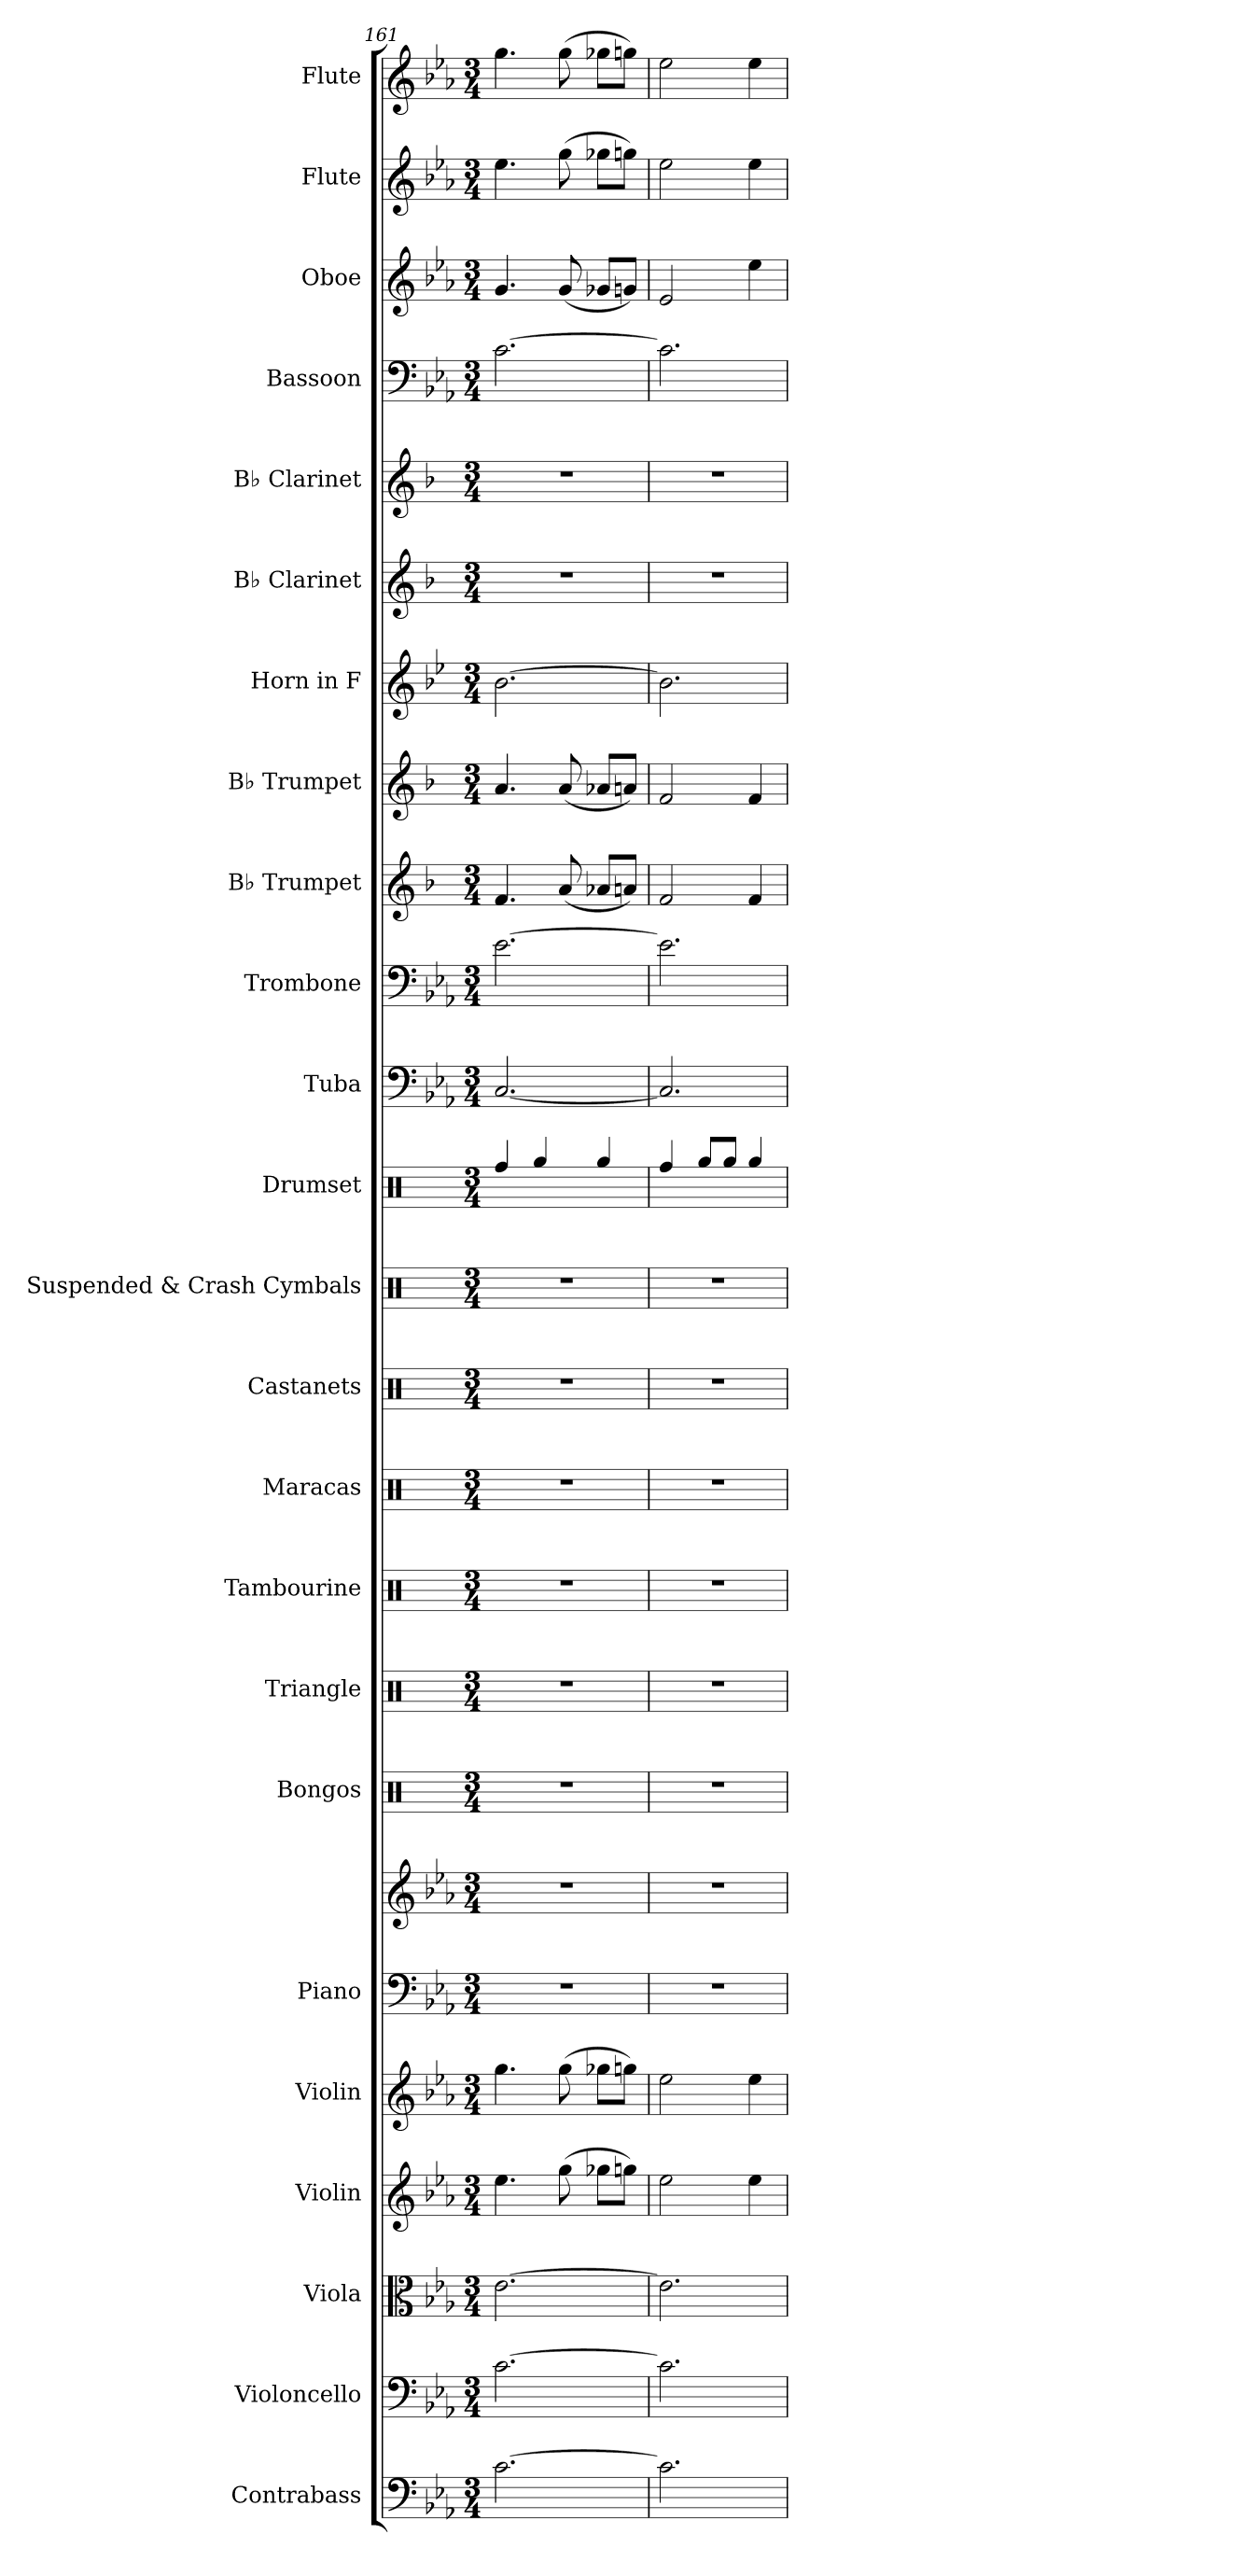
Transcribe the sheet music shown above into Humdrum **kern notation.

**kern	**kern	**kern	**kern	**kern	**kern	**kern	**kern	**kern	**kern	**kern	**kern	**kern	**kern	**kern	**kern	**kern	**kern	**kern	**kern	**kern	**kern	**kern	**kern	**kern
*part24	*part23	*part22	*part21	*part20	*part19	*part19	*part18	*part17	*part16	*part15	*part14	*part13	*part12	*part11	*part10	*part9	*part8	*part7	*part6	*part5	*part4	*part3	*part2	*part1
*staff25	*staff24	*staff23	*staff22	*staff21	*staff20	*staff19	*staff18	*staff17	*staff16	*staff15	*staff14	*staff13	*staff12	*staff11	*staff10	*staff9	*staff8	*staff7	*staff6	*staff5	*staff4	*staff3	*staff2	*staff1
*I"Contrabass	*I"Violoncello	*I"Viola	*I"Violin	*I"Violin	*I"Piano	*	*I"Bongos	*I"Triangle	*I"Tambourine	*I"Maracas	*I"Castanets	*I"Suspended &amp; Crash Cymbals	*I"Drumset	*I"Tuba	*I"Trombone	*I"B♭ Trumpet	*I"B♭ Trumpet	*I"Horn in F	*I"B♭ Clarinet	*I"B♭ Clarinet	*I"Bassoon	*I"Oboe	*I"Flute	*I"Flute
*I'Cb.	*I'Vc.	*I'Vla.	*I'Vln.	*I'Vln.	*I'Pno.	*	*I'Bon.	*I'Trgl.	*I'Tamb.	*I'Mrcs.	*I'Cst.	*I'Cym.	*I'D. Set	*I'Tba.	*I'Tbn.	*I'B♭ Tpt.	*I'B♭ Tpt.	*	*I'B♭ Cl.	*I'B♭ Cl.	*I'Bsn.	*I'Ob.	*I'Fl.	*I'Fl.
*clefF4	*clefF4	*clefC3	*clefG2	*clefG2	*clefF4	*clefG2	*clefX	*clefX	*clefX	*clefX	*clefX	*clefX	*clefX	*clefF4	*clefF4	*clefG2	*clefG2	*clefG2	*clefG2	*clefG2	*clefF4	*clefG2	*clefG2	*clefG2
*ITrd7c12	*	*	*	*	*	*	*	*	*	*	*	*	*	*	*	*ITrd1c2	*ITrd1c2	*ITrd4c7	*ITrd1c2	*ITrd1c2	*	*	*	*
*k[b-e-a-]	*k[b-e-a-]	*k[b-e-a-]	*k[b-e-a-]	*k[b-e-a-]	*k[b-e-a-]	*k[b-e-a-]	*k[]	*k[]	*k[]	*k[]	*k[]	*k[]	*k[]	*k[b-e-a-]	*k[b-e-a-]	*k[b-e-a-]	*k[b-e-a-]	*k[b-e-a-]	*k[b-e-a-]	*k[b-e-a-]	*k[b-e-a-]	*k[b-e-a-]	*k[b-e-a-]	*k[b-e-a-]
*M3/4	*M3/4	*M3/4	*M3/4	*M3/4	*M3/4	*M3/4	*M3/4	*M3/4	*M3/4	*M3/4	*M3/4	*M3/4	*M3/4	*M3/4	*M3/4	*M3/4	*M3/4	*M3/4	*M3/4	*M3/4	*M3/4	*M3/4	*M3/4	*M3/4
=161	=161	=161	=161	=161	=161	=161	=161	=161	=161	=161	=161	=161	=161	=161	=161	=161	=161	=161	=161	=161	=161	=161	=161	=161
[2.C\	[2.c\	[2.e-\	4.ee-\	4.gg\	2.r	2.r	2.r	2.r	2.r	2.r	2.r	2.r	4Rff/	[2.C/	[2.e-\	4.e-/	4.g/	[2.e-\	2.r	2.r	[2.c\	4.g/	4.ee-\	4.gg\
.	.	.	.	.	.	.	.	.	.	.	.	.	4Rgg/	.	.	.	.	.	.	.	.	.	.	.
.	.	.	(8gg\	(8gg\	.	.	.	.	.	.	.	.	.	.	.	(8g/	(8g/	.	.	.	.	(8g/	(8gg\	(8gg\
.	.	.	8gg-X\L	8gg-X\L	.	.	.	.	.	.	.	.	4Rgg/	.	.	8g-X/L	8g-X/L	.	.	.	.	8g-X/L	8gg-X\L	8gg-X\L
.	.	.	8ggn\J)	8ggn\J)	.	.	.	.	.	.	.	.	.	.	.	8gn/J)	8gn/J)	.	.	.	.	8gn/J)	8ggn\J)	8ggn\J)
=162	=162	=162	=162	=162	=162	=162	=162	=162	=162	=162	=162	=162	=162	=162	=162	=162	=162	=162	=162	=162	=162	=162	=162	=162
2.C\]	2.c\]	2.e-\]	2ee-\	2ee-\	2.r	2.r	2.r	2.r	2.r	2.r	2.r	2.r	4Rff/	2.C/]	2.e-\]	2e-/	2e-/	2.e-\]	2.r	2.r	2.c\]	2e-/	2ee-\	2ee-\
.	.	.	.	.	.	.	.	.	.	.	.	.	8Rgg/L	.	.	.	.	.	.	.	.	.	.	.
.	.	.	.	.	.	.	.	.	.	.	.	.	8Rgg/J	.	.	.	.	.	.	.	.	.	.	.
.	.	.	4ee-\	4ee-\	.	.	.	.	.	.	.	.	4Rgg/	.	.	4e-/	4e-/	.	.	.	.	4ee-\	4ee-\	4ee-\
=	=	=	=	=	=	=	=	=	=	=	=	=	=	=	=	=	=	=	=	=	=	=	=	=
*-	*-	*-	*-	*-	*-	*-	*-	*-	*-	*-	*-	*-	*-	*-	*-	*-	*-	*-	*-	*-	*-	*-	*-	*-
